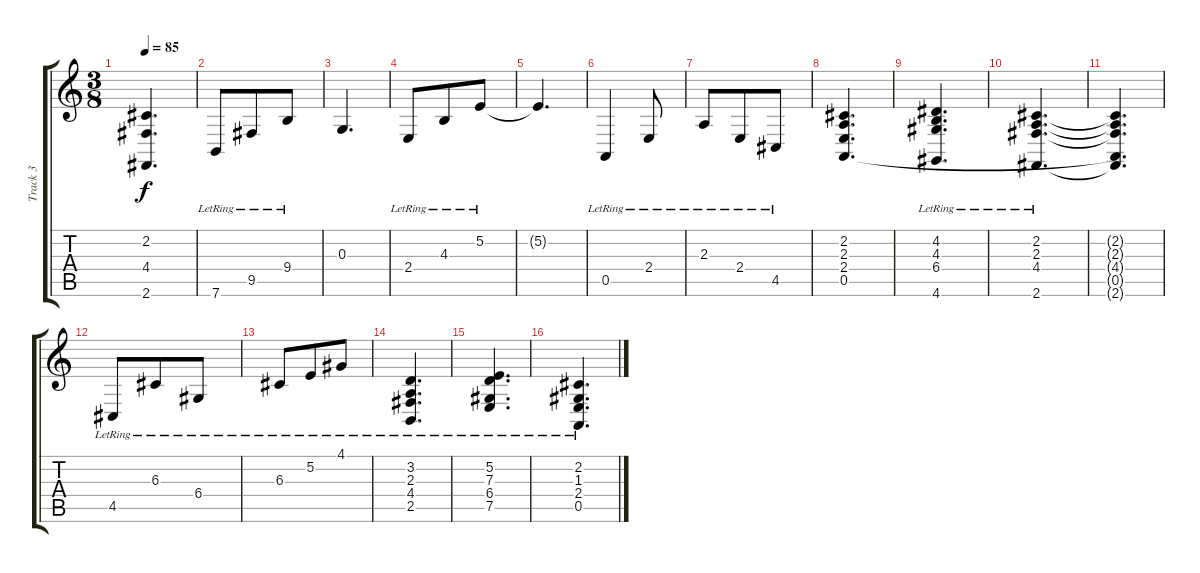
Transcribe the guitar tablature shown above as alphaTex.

\track ("Track 3" "Track 3") {instrument acousticgrandpiano}
\staff {score tabs}
\tuning (E4 B3 G3 D3 A2 E2) {hide}
\ts (3 8)
\tempo 85
\clef g2
\ks c
(2.2{t} 4.4{t} 2.6{t}).4{d dy f} |
7.6{lr}.8 9.5{lr}.8 9.4{lr}.8 |
0.3.4{d} |
2.4{lr}.8 4.3{lr}.8 5.2{lr}.8 |
5.2{t}.4{d} |
0.5{lr}.4 2.4{lr}.8 |
2.3{lr}.8 2.4{lr}.8 4.5{lr}.8 |
(2.2 2.3 2.4 0.5).4{d} |
(4.2{lr} 4.3{lr} 6.4{lr} 4.6{lr}).4{d} |
(2.2{lr} 2.3{lr} 4.4{lr} 2.6{lr}).4{d} |
(2.2{t} 2.3{t} 4.4{t} 0.5{t} 2.6{t}).4{d} |
4.5{lr}.8 6.3{lr}.8 6.4{lr}.8 |
6.3{lr}.8 5.2{lr}.8 4.1{lr}.8 |
(3.2{lr} 2.3{lr} 4.4{lr} 2.5{lr}).4{d} |
(5.2{lr} 7.3{lr} 6.4{lr} 7.5{lr}).4{d} |
(2.2{lr} 1.3{lr} 2.4{lr} 0.5{lr}).4{d}
